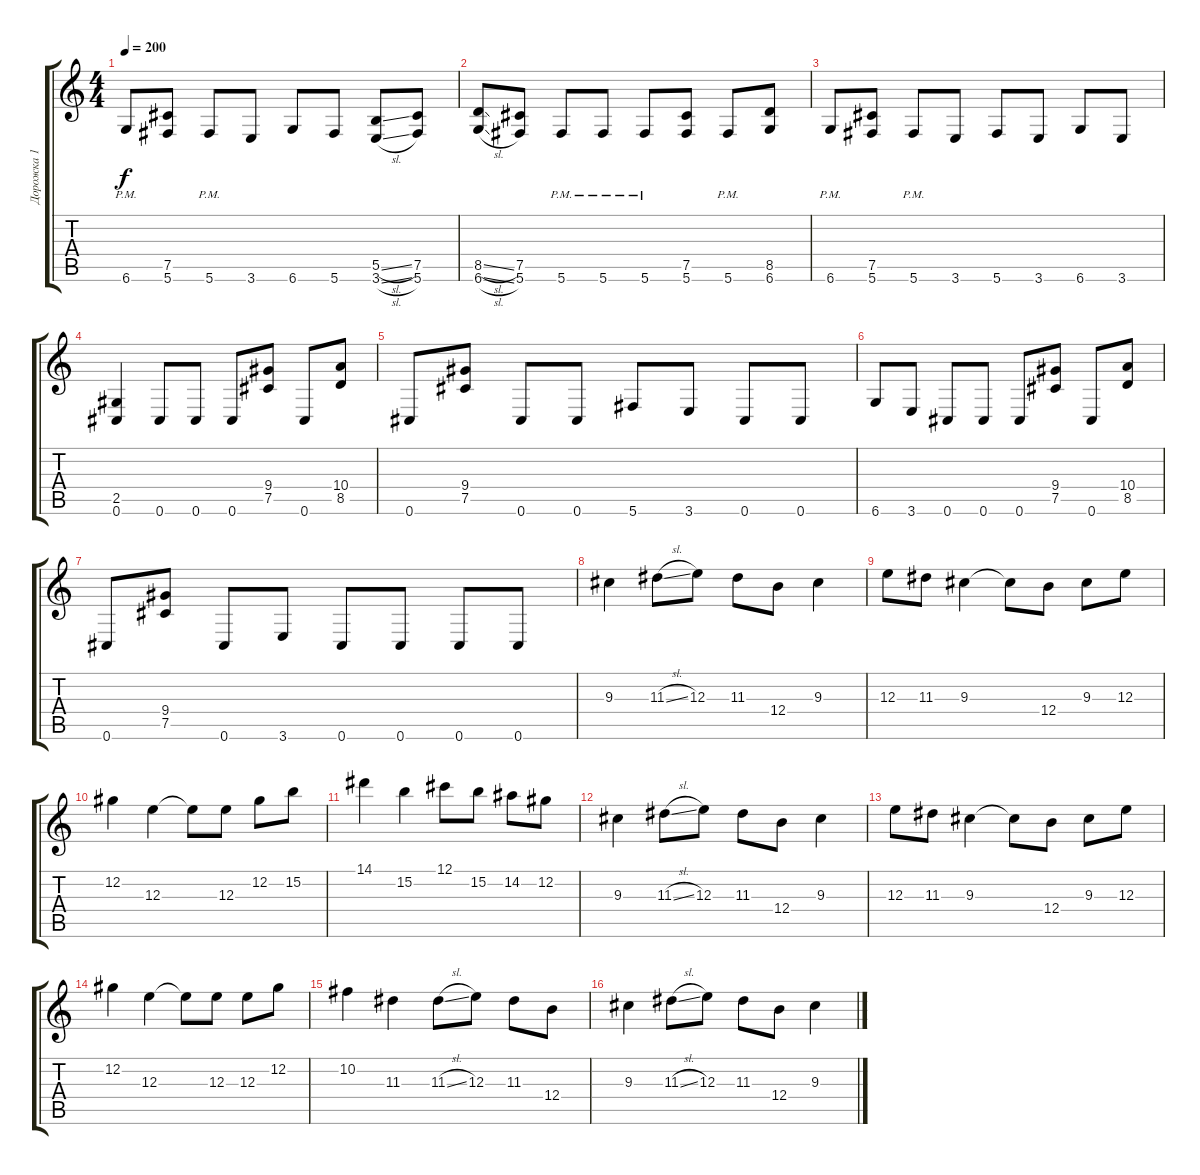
\track ("Дорожка 1" "Дорожка 1") {instrument distortionguitar}
\staff {score tabs}
\tuning (Db4 Ab3 E3 B2 Gb2 Db2) {hide}
\ts (4 4)
\tempo 200
\clef g2
\ks c
6.6{pm}.8{dy f} (7.5 5.6).8 5.6{pm}.8 3.6.8 6.6.8 5.6.8 (5.5{sl} 3.6{sl}).8 (7.5 5.6).8 |
(8.5{sl} 6.6{sl}).8 (7.5 5.6).8 5.6{pm}.8 5.6{pm}.8 5.6{pm}.8 (7.5 5.6).8 5.6{pm}.8 (8.5 6.6).8 |
6.6{pm}.8 (7.5 5.6).8 5.6{pm}.8 3.6.8 5.6.8 3.6.8 6.6.8 3.6.8 |
(2.5 0.6).4 0.6.8 0.6.8 0.6.8 (9.4 7.5).8 0.6.8 (10.4 8.5).8 |
0.6.8 (9.4 7.5).8 0.6.8 0.6.8 5.6.8 3.6.8 0.6.8 0.6.8 |
6.6.8 3.6.8 0.6.8 0.6.8 0.6.8 (9.4 7.5).8 0.6.8 (10.4 8.5).8 |
0.6.8 (9.4 7.5).8 0.6.8 3.6.8 0.6.8 0.6.8 0.6.8 0.6.8 |
9.3.4 11.3{sl}.8 12.3.8 11.3.8 12.4.8 9.3.4 |
12.3.8 11.3.8 9.3.4 9.3{t}.8 12.4.8 9.3.8 12.3.8 |
12.2.4 12.3.4 12.3{t}.8 12.3.8 12.2.8 15.2.8 |
14.1.4 15.2.4 12.1.8 15.2.8 14.2.8 12.2.8 |
9.3.4 11.3{sl}.8 12.3.8 11.3.8 12.4.8 9.3.4 |
12.3.8 11.3.8 9.3.4 9.3{t}.8 12.4.8 9.3.8 12.3.8 |
12.2.4 12.3.4 12.3{t}.8 12.3.8 12.3.8 12.2.8 |
10.2.4 11.3.4 11.3{sl}.8 12.3.8 11.3.8 12.4.8 |
9.3.4 11.3{sl}.8 12.3.8 11.3.8 12.4.8 9.3.4
